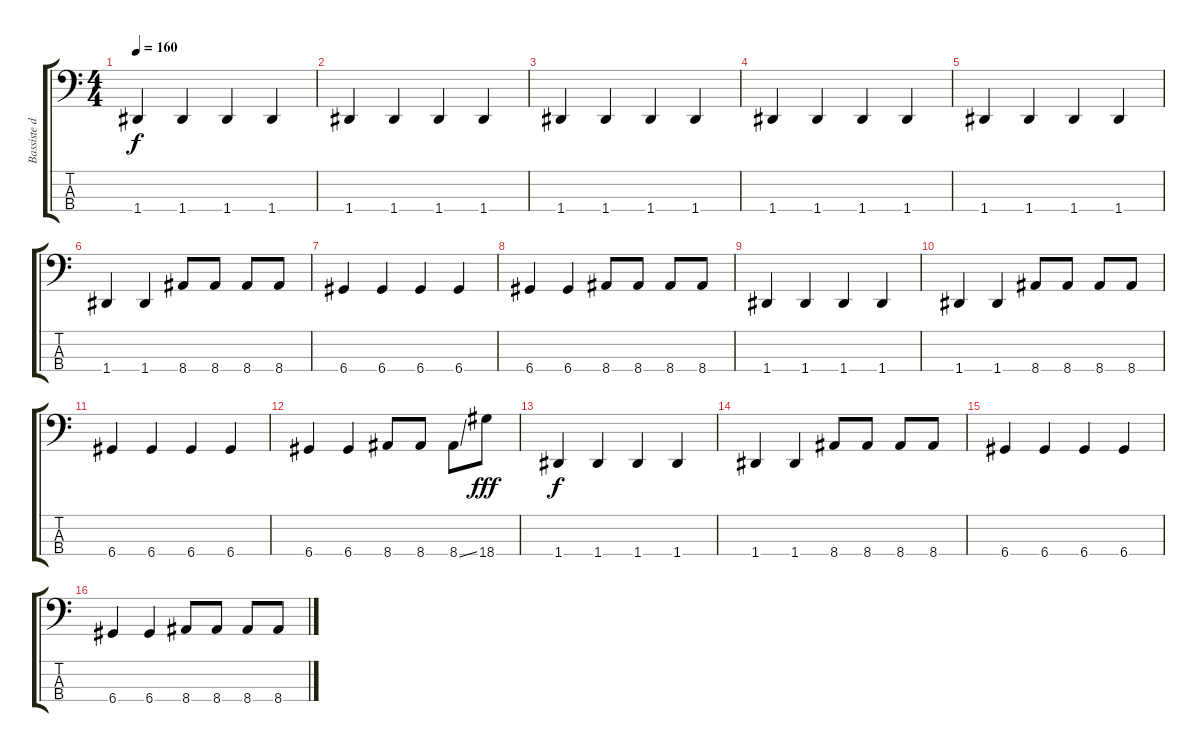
\track ("Bassiste de G.C" "Bassiste d") {instrument electricbasspick}
\staff {score tabs}
\tuning (G2 D2 A1 D1) {hide}
\ts (4 4)
\tempo 160
\clef f4
\ks c
1.4.4{dy f} 1.4.4 1.4.4 1.4.4 |
1.4.4 1.4.4 1.4.4 1.4.4 |
1.4.4 1.4.4 1.4.4 1.4.4 |
1.4.4 1.4.4 1.4.4 1.4.4 |
1.4.4 1.4.4 1.4.4 1.4.4 |
1.4.4 1.4.4 8.4.8 8.4.8 8.4.8 8.4.8 |
6.4.4 6.4.4 6.4.4 6.4.4 |
6.4.4 6.4.4 8.4.8 8.4.8 8.4.8 8.4.8 |
1.4.4 1.4.4 1.4.4 1.4.4 |
1.4.4 1.4.4 8.4.8 8.4.8 8.4.8 8.4.8 |
6.4.4 6.4.4 6.4.4 6.4.4 |
6.4.4 6.4.4 8.4.8 8.4.8 8.4{ss}.8 18.4.8{dy fff} |
1.4.4{dy f} 1.4.4 1.4.4 1.4.4 |
1.4.4 1.4.4 8.4.8 8.4.8 8.4.8 8.4.8 |
6.4.4 6.4.4 6.4.4 6.4.4 |
6.4.4 6.4.4 8.4.8 8.4.8 8.4.8 8.4.8
